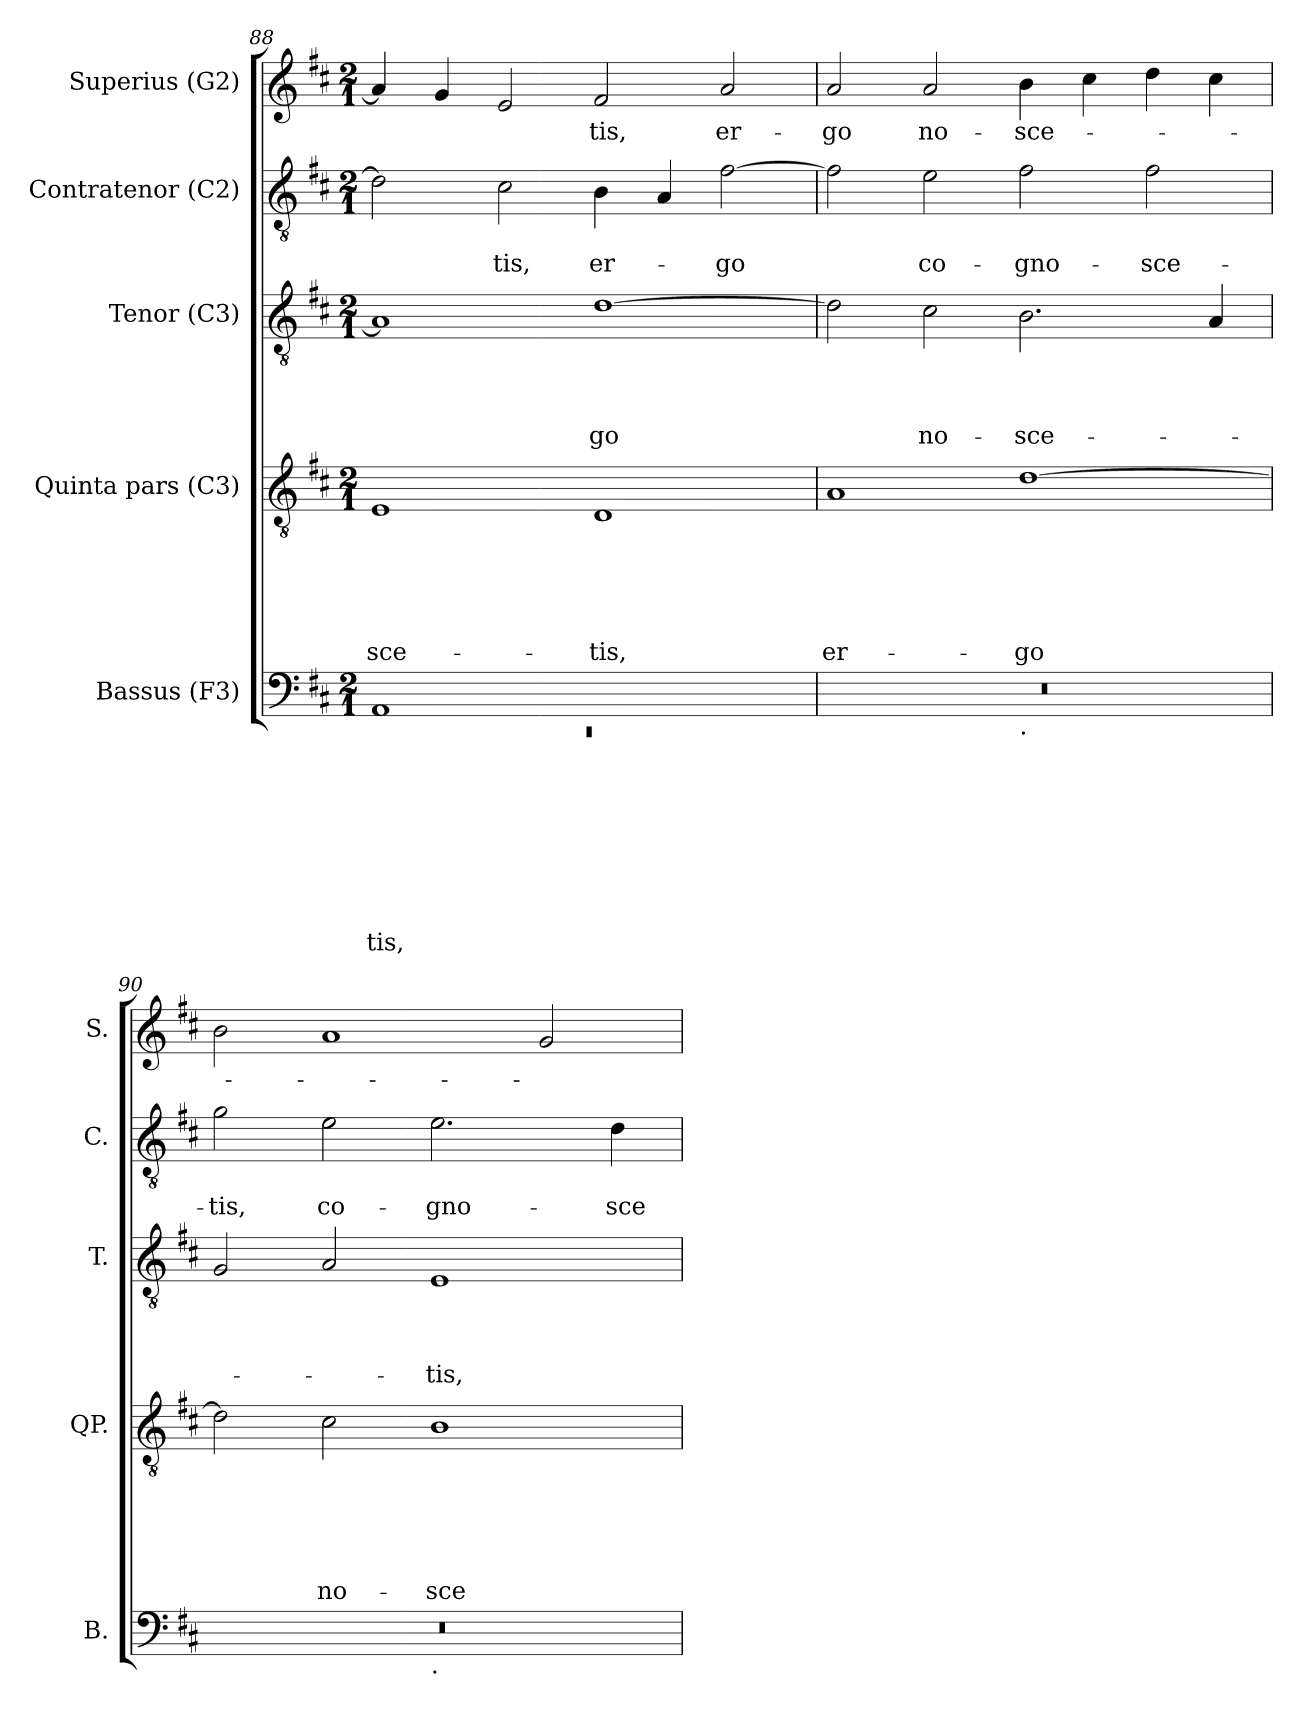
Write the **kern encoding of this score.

**kern	**text	**text	**text	**text	**text	**text	**text	**text	**text	**kern	**text	**text	**text	**text	**text	**text	**kern	**text	**text	**text	**text	**kern	**text	**text	**kern	**text
*part5	*part5	*part5	*part5	*part5	*part5	*part5	*part5	*part5	*part5	*part4	*part4	*part4	*part4	*part4	*part4	*part4	*part3	*part3	*part3	*part3	*part3	*part2	*part2	*part2	*part1	*part1
*staff5	*staff5	*staff5	*staff5	*staff5	*staff5	*staff5	*staff5	*staff5	*staff5	*staff4	*staff4	*staff4	*staff4	*staff4	*staff4	*staff4	*staff3	*staff3	*staff3	*staff3	*staff3	*staff2	*staff2	*staff2	*staff1	*staff1
*I"Bassus (F3)	*	*	*	*	*	*	*	*	*	*I"Quinta pars (C3)	*	*	*	*	*	*	*I"Tenor (C3)	*	*	*	*	*I"Contratenor (C2)	*	*	*I"Superius (G2)	*
*I'B.	*	*	*	*	*	*	*	*	*	*I'QP.	*	*	*	*	*	*	*I'T.	*	*	*	*	*I'C.	*	*	*I'S.	*
*clefF4	*	*	*	*	*	*	*	*	*	*clefGv2	*	*	*	*	*	*	*clefGv2	*	*	*	*	*clefGv2	*	*	*clefG2	*
*k[f#c#]	*	*	*	*	*	*	*	*	*	*k[f#c#]	*	*	*	*	*	*	*k[f#c#]	*	*	*	*	*k[f#c#]	*	*	*k[f#c#]	*
*D:	*	*	*	*	*	*	*	*	*	*D:	*	*	*	*	*	*	*D:	*	*	*	*	*D:	*	*	*D:	*
*M2/1	*	*	*	*	*	*	*	*	*	*M2/1	*	*	*	*	*	*	*M2/1	*	*	*	*	*M2/1	*	*	*M2/1	*
=88	=88	=88	=88	=88	=88	=88	=88	=88	=88	=88	=88	=88	=88	=88	=88	=88	=88	=88	=88	=88	=88	=88	=88	=88	=88	=88
*^	*	*	*	*	*	*	*	*	*	*	*	*	*	*	*	*	*	*	*	*	*	*	*	*	*	*
!	!LO:N:vis=1	!	!	!	!	!	!	!	!	!LO:LY:b	!	!	!	!	!	!	!LO:LY:b	!	!	!	!	!	!	!	!	!	!
1AA	0rEE	.	.	.	.	.	.	.	.	-tis,	1E	.	.	.	.	.	-sce-	1A]	.	.	.	.	2d\]	.	.	4a/]	.
.	.	.	.	.	.	.	.	.	.	.	.	.	.	.	.	.	.	.	.	.	.	.	.	.	.	4g/	.
!	!	!	!	!	!	!	!	!	!	!	!	!	!	!	!	!	!	!	!	!	!	!	!	!	!LO:LY:b	!	!
.	.	.	.	.	.	.	.	.	.	.	.	.	.	.	.	.	.	.	.	.	.	.	2c#\	.	-tis,	2e/	.
!	!	!	!	!	!	!	!	!	!	!	!	!	!	!	!	!	!LO:LY:b	!	!	!	!	!LO:LY:b	!	!	!LO:LY:b	!	!LO:LY:b
1ryy	.	.	.	.	.	.	.	.	.	.	1D	.	.	.	.	.	-tis,	[>1d	.	.	.	-go	4B\	.	er-	2f#/	-tis,
.	.	.	.	.	.	.	.	.	.	.	.	.	.	.	.	.	.	.	.	.	.	.	4A/	.	.	.	.
!	!	!	!	!	!	!	!	!	!	!	!	!	!	!	!	!	!	!	!	!	!	!	!	!	!LO:LY:b	!	!LO:LY:b
.	.	.	.	.	.	.	.	.	.	.	.	.	.	.	.	.	.	.	.	.	.	.	[>2f#\	.	-go	2a/	er-
=89	=89	=89	=89	=89	=89	=89	=89	=89	=89	=89	=89	=89	=89	=89	=89	=89	=89	=89	=89	=89	=89	=89	=89	=89	=89	=89	=89
!	!	!	!	!	!	!	!	!	!	!	!	!	!	!	!	!	!LO:LY:b	!	!	!	!	!	!	!	!	!	!LO:LY:b
0r	1ryy	.	.	.	.	.	.	.	.	.	1A	.	.	.	.	.	er-	2d\]	.	.	.	.	2f#\]	.	.	2a/	-go
!	!	!	!	!	!	!	!	!	!	!	!	!	!	!	!	!	!	!	!	!	!	!LO:LY:b	!	!	!LO:LY:b	!	!LO:LY:b
.	.	.	.	.	.	.	.	.	.	.	.	.	.	.	.	.	.	2c#\	.	.	.	no-	2e\	.	co-	2a/	no-
!	!LO:TX:b:t=.	!	!	!	!	!	!	!	!	!	!	!	!	!	!	!	!	!	!	!	!	!	!	!	!	!	!
!	!	!	!	!	!	!	!	!	!	!	!	!	!	!	!	!	!LO:LY:b	!	!	!	!	!LO:LY:b	!	!	!LO:LY:b	!	!LO:LY:b
.	1ryy	.	.	.	.	.	.	.	.	.	[<1d	.	.	.	.	.	-go	2.B\	.	.	.	-sce-	2f#\	.	-gno-	4b\	-sce-
.	.	.	.	.	.	.	.	.	.	.	.	.	.	.	.	.	.	.	.	.	.	.	.	.	.	4cc#\	.
!	!	!	!	!	!	!	!	!	!	!	!	!	!	!	!	!	!	!	!	!	!	!	!	!	!LO:LY:b	!	!
.	.	.	.	.	.	.	.	.	.	.	.	.	.	.	.	.	.	.	.	.	.	.	2f#\	.	-sce-	4dd\	.
.	.	.	.	.	.	.	.	.	.	.	.	.	.	.	.	.	.	4A/	.	.	.	.	.	.	.	4cc#\	.
!!LO:LB:g=z
=90	=90	=90	=90	=90	=90	=90	=90	=90	=90	=90	=90	=90	=90	=90	=90	=90	=90	=90	=90	=90	=90	=90	=90	=90	=90	=90	=90
!	!	!	!	!	!	!	!	!	!	!	!	!	!	!	!	!	!	!	!	!	!	!	!	!	!LO:LY:b	!	!
0r	1ryy	.	.	.	.	.	.	.	.	.	2d\]	.	.	.	.	.	.	2G/	.	.	.	.	2g\	.	-tis,	2b\	.
!	!	!	!	!	!	!	!	!	!	!	!	!	!	!	!	!	!LO:LY:b	!	!	!	!	!	!	!	!LO:LY:b	!	!
.	.	.	.	.	.	.	.	.	.	.	2c#\	.	.	.	.	.	no-	2A/	.	.	.	.	2e\	.	co-	1a	.
!	!LO:TX:b:t=.	!	!	!	!	!	!	!	!	!	!	!	!	!	!	!	!	!	!	!	!	!	!	!	!	!	!
!	!	!	!	!	!	!	!	!	!	!	!	!	!	!	!	!	!LO:LY:b	!	!	!	!	!LO:LY:b	!	!	!LO:LY:b	!	!
.	1ryy	.	.	.	.	.	.	.	.	.	1B	.	.	.	.	.	-sce-	1E	.	.	.	-tis,	2.e\	.	-gno-	.	.
.	.	.	.	.	.	.	.	.	.	.	.	.	.	.	.	.	.	.	.	.	.	.	.	.	.	2g/	.
!	!	!	!	!	!	!	!	!	!	!	!	!	!	!	!	!	!	!	!	!	!	!	!	!	!LO:LY:b	!	!
.	.	.	.	.	.	.	.	.	.	.	.	.	.	.	.	.	.	.	.	.	.	.	4d\	.	-sce-	.	.
*v	*v	*	*	*	*	*	*	*	*	*	*	*	*	*	*	*	*	*	*	*	*	*	*	*	*	*	*
=	=	=	=	=	=	=	=	=	=	=	=	=	=	=	=	=	=	=	=	=	=	=	=	=	=	=
*-	*-	*-	*-	*-	*-	*-	*-	*-	*-	*-	*-	*-	*-	*-	*-	*-	*-	*-	*-	*-	*-	*-	*-	*-	*-	*-
